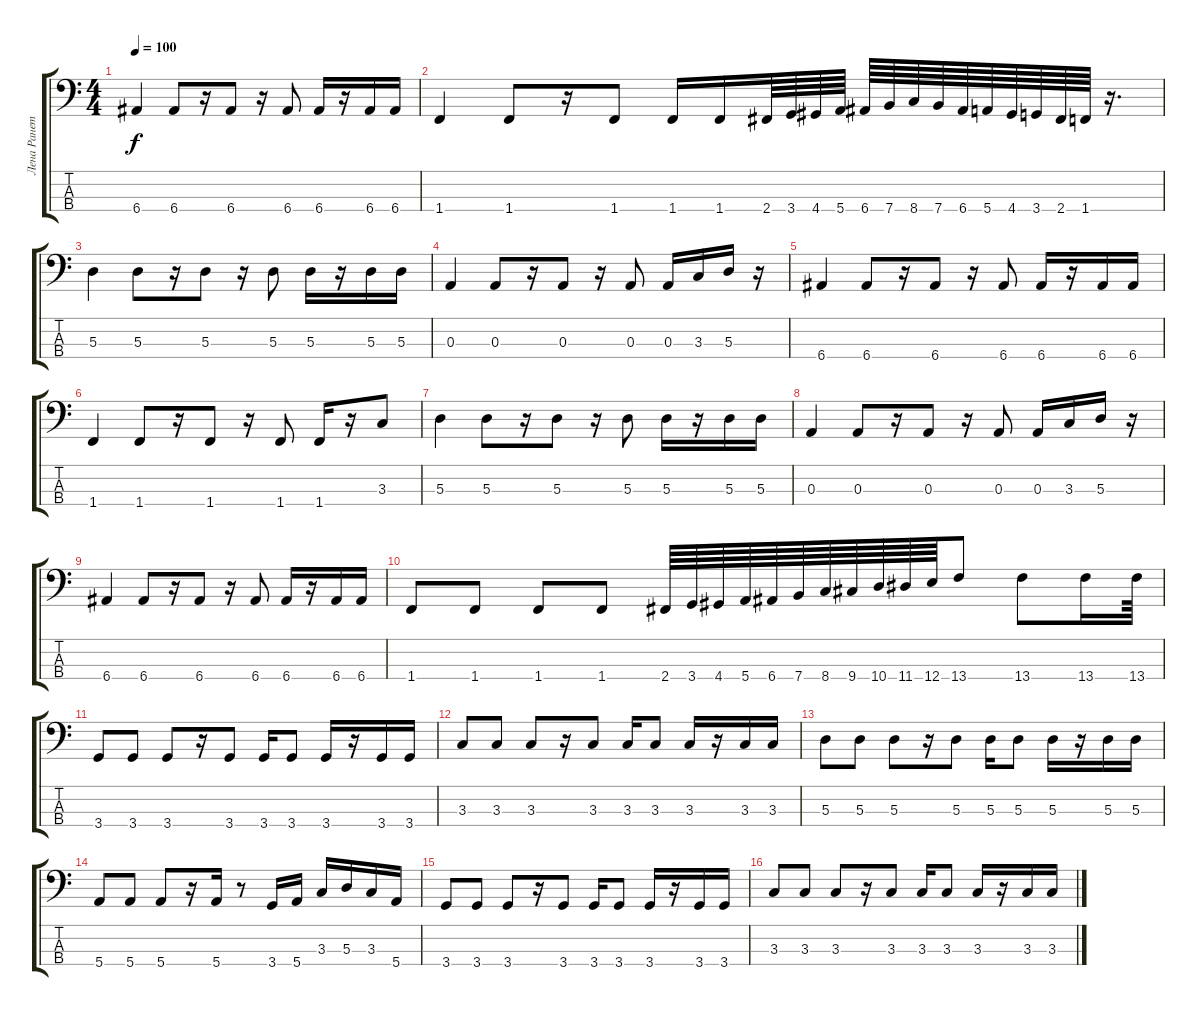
\track ("Лена Ранетка" "Лена Ранет") {instrument electricbassfinger}
\staff {score tabs}
\tuning (G2 D2 A1 E1) {hide}
\ts (4 4)
\tempo 100
\clef f4
\ks c
6.4.4{dy f} 6.4.8 r.16 6.4.8 r.16 6.4.8 6.4.16 r.16 6.4.16 6.4.16 |
1.4.4 1.4.8 r.16 1.4.8 1.4.16 1.4.16 2.4.64 3.4.64 4.4.64 5.4.64 6.4.64 7.4.64 8.4.64 7.4.64 6.4.64 5.4.64 4.4.64 3.4.64 2.4.64 1.4.64 r.16{d} |
5.3.4 5.3.8 r.16 5.3.8 r.16 5.3.8 5.3.16 r.16 5.3.16 5.3.16 |
0.3.4 0.3.8 r.16 0.3.8 r.16 0.3.8 0.3.16 3.3.16 5.3.16 r.16 |
6.4.4 6.4.8 r.16 6.4.8 r.16 6.4.8 6.4.16 r.16 6.4.16 6.4.16 |
1.4.4 1.4.8 r.16 1.4.8 r.16 1.4.8 1.4.16 r.16 3.3.8 |
5.3.4 5.3.8 r.16 5.3.8 r.16 5.3.8 5.3.16 r.16 5.3.16 5.3.16 |
0.3.4 0.3.8 r.16 0.3.8 r.16 0.3.8 0.3.16 3.3.16 5.3.16 r.16 |
6.4.4 6.4.8 r.16 6.4.8 r.16 6.4.8 6.4.16 r.16 6.4.16 6.4.16 |
1.4.8 1.4.8 1.4.8 1.4.8 2.4.64 3.4.64 4.4.64 5.4.64 6.4.64 7.4.64 8.4.64 9.4.64 10.4.64 11.4.64 12.4.64 13.4.8 13.4.8 13.4.16 13.4.64 |
3.4.8 3.4.8 3.4.8 r.16 3.4.8 3.4.16 3.4.8 3.4.16 r.16 3.4.16 3.4.16 |
3.3.8 3.3.8 3.3.8 r.16 3.3.8 3.3.16 3.3.8 3.3.16 r.16 3.3.16 3.3.16 |
5.3.8 5.3.8 5.3.8 r.16 5.3.8 5.3.16 5.3.8 5.3.16 r.16 5.3.16 5.3.16 |
5.4.8 5.4.8 5.4.8 r.16 5.4.16 r.8 3.4.16 5.4.16 3.3.16 5.3.16 3.3.16 5.4.16 |
3.4.8 3.4.8 3.4.8 r.16 3.4.8 3.4.16 3.4.8 3.4.16 r.16 3.4.16 3.4.16 |
3.3.8 3.3.8 3.3.8 r.16 3.3.8 3.3.16 3.3.8 3.3.16 r.16 3.3.16 3.3.16
